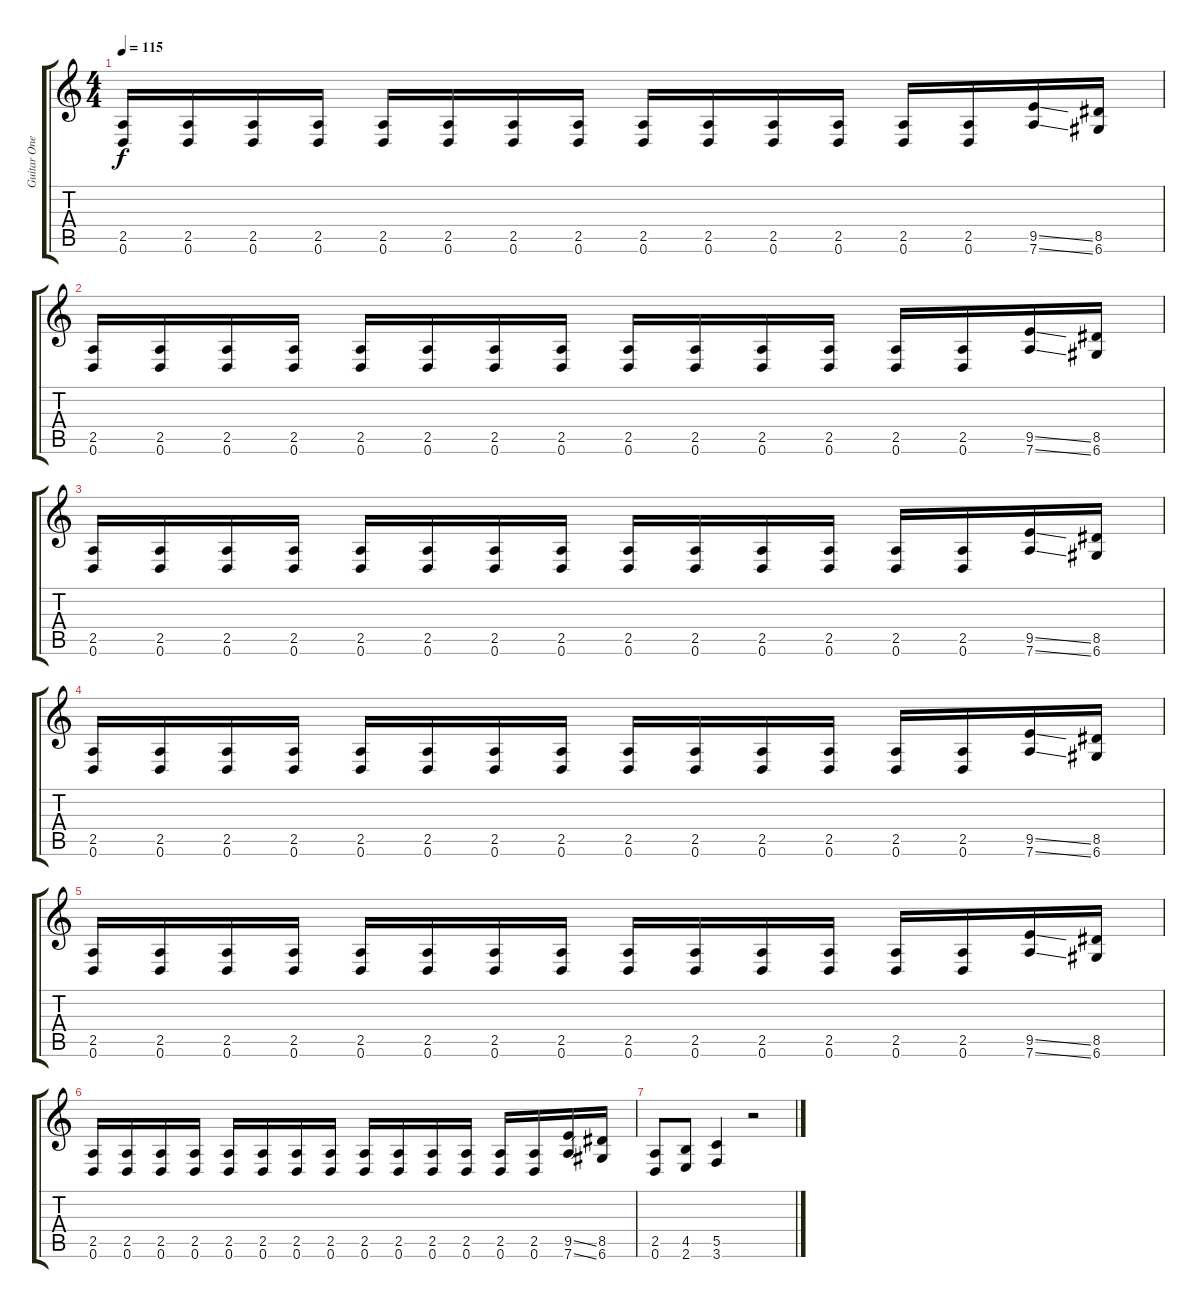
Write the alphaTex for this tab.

\track ("Guitar One" "Guitar One") {instrument distortionguitar}
\staff {score tabs}
\tuning (D4 A3 F3 C3 G2 D2) {hide}
\ts (4 4)
\tempo 115
\clef g2
\ks c
(2.5 0.6).16{dy f} (2.5 0.6).16 (2.5 0.6).16 (2.5 0.6).16 (2.5 0.6).16 (2.5 0.6).16 (2.5 0.6).16 (2.5 0.6).16 (2.5 0.6).16 (2.5 0.6).16 (2.5 0.6).16 (2.5 0.6).16 (2.5 0.6).16 (2.5 0.6).16 (9.5{ss} 7.6{ss}).16 (8.5 6.6).16 |
(2.5 0.6).16 (2.5 0.6).16 (2.5 0.6).16 (2.5 0.6).16 (2.5 0.6).16 (2.5 0.6).16 (2.5 0.6).16 (2.5 0.6).16 (2.5 0.6).16 (2.5 0.6).16 (2.5 0.6).16 (2.5 0.6).16 (2.5 0.6).16 (2.5 0.6).16 (9.5{ss} 7.6{ss}).16 (8.5 6.6).16 |
(2.5 0.6).16 (2.5 0.6).16 (2.5 0.6).16 (2.5 0.6).16 (2.5 0.6).16 (2.5 0.6).16 (2.5 0.6).16 (2.5 0.6).16 (2.5 0.6).16 (2.5 0.6).16 (2.5 0.6).16 (2.5 0.6).16 (2.5 0.6).16 (2.5 0.6).16 (9.5{ss} 7.6{ss}).16 (8.5 6.6).16 |
(2.5 0.6).16 (2.5 0.6).16 (2.5 0.6).16 (2.5 0.6).16 (2.5 0.6).16 (2.5 0.6).16 (2.5 0.6).16 (2.5 0.6).16 (2.5 0.6).16 (2.5 0.6).16 (2.5 0.6).16 (2.5 0.6).16 (2.5 0.6).16 (2.5 0.6).16 (9.5{ss} 7.6{ss}).16 (8.5 6.6).16 |
(2.5 0.6).16 (2.5 0.6).16 (2.5 0.6).16 (2.5 0.6).16 (2.5 0.6).16 (2.5 0.6).16 (2.5 0.6).16 (2.5 0.6).16 (2.5 0.6).16 (2.5 0.6).16 (2.5 0.6).16 (2.5 0.6).16 (2.5 0.6).16 (2.5 0.6).16 (9.5{ss} 7.6{ss}).16 (8.5 6.6).16 |
(2.5 0.6).16 (2.5 0.6).16 (2.5 0.6).16 (2.5 0.6).16 (2.5 0.6).16 (2.5 0.6).16 (2.5 0.6).16 (2.5 0.6).16 (2.5 0.6).16 (2.5 0.6).16 (2.5 0.6).16 (2.5 0.6).16 (2.5 0.6).16 (2.5 0.6).16 (9.5{ss} 7.6{ss}).16 (8.5 6.6).16 |
(2.5 0.6).8 (4.5 2.6).8 (5.5 3.6).4 r.2
